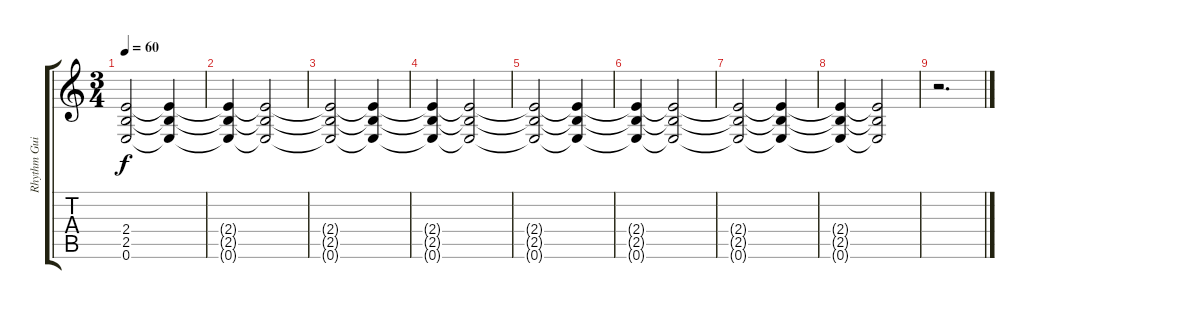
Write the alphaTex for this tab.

\track ("Rhythm Guitar (right)" "Rhythm Gui") {instrument overdrivenguitar}
\staff {score tabs}
\tuning (E4 B3 G3 D3 A2 E2) {hide}
\ts (3 4)
\tempo 60
\clef g2
\ks c
(2.4 2.5 0.6).2{dy f} (2.4{t} 2.5{t} 0.6{t}).4 |
(2.4{t} 2.5{t} 0.6{t}).4 (2.4{t} 2.5{t} 0.6{t}).2 |
(2.4{t} 2.5{t} 0.6{t}).2{volume 12} (2.4{t} 2.5{t} 0.6{t}).4{volume 10} |
(2.4{t} 2.5{t} 0.6{t}).4 (2.4{t} 2.5{t} 0.6{t}).2{volume 8} |
(2.4{t} 2.5{t} 0.6{t}).2{volume 6} (2.4{t} 2.5{t} 0.6{t}).4{volume 4} |
(2.4{t} 2.5{t} 0.6{t}).4 (2.4{t} 2.5{t} 0.6{t}).2{volume 2} |
(2.4{t} 2.5{t} 0.6{t}).2{volume 0} (2.4{t} 2.5{t} 0.6{t}).4 |
(2.4{t} 2.5{t} 0.6{t}).4 (2.4{t} 2.5{t} 0.6{t}).2 |
r.2{d}
